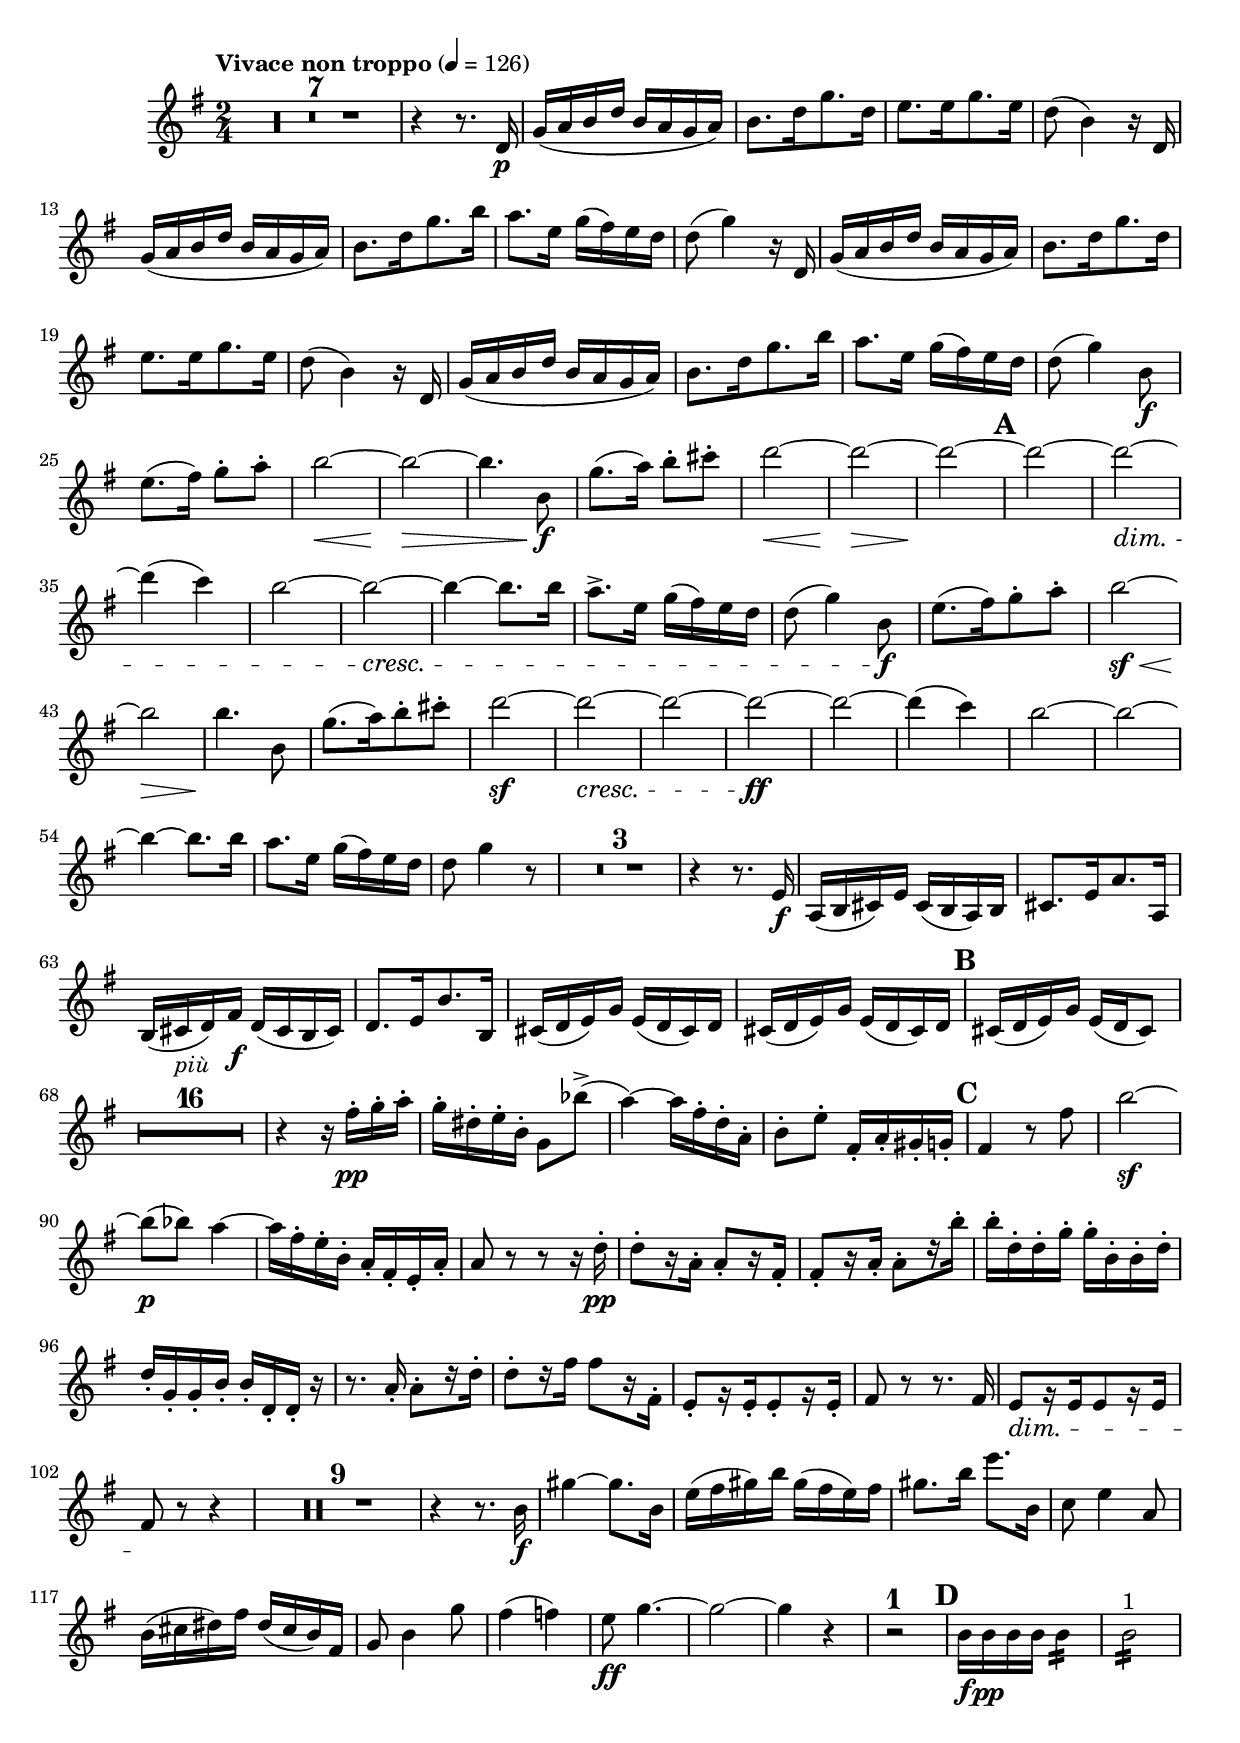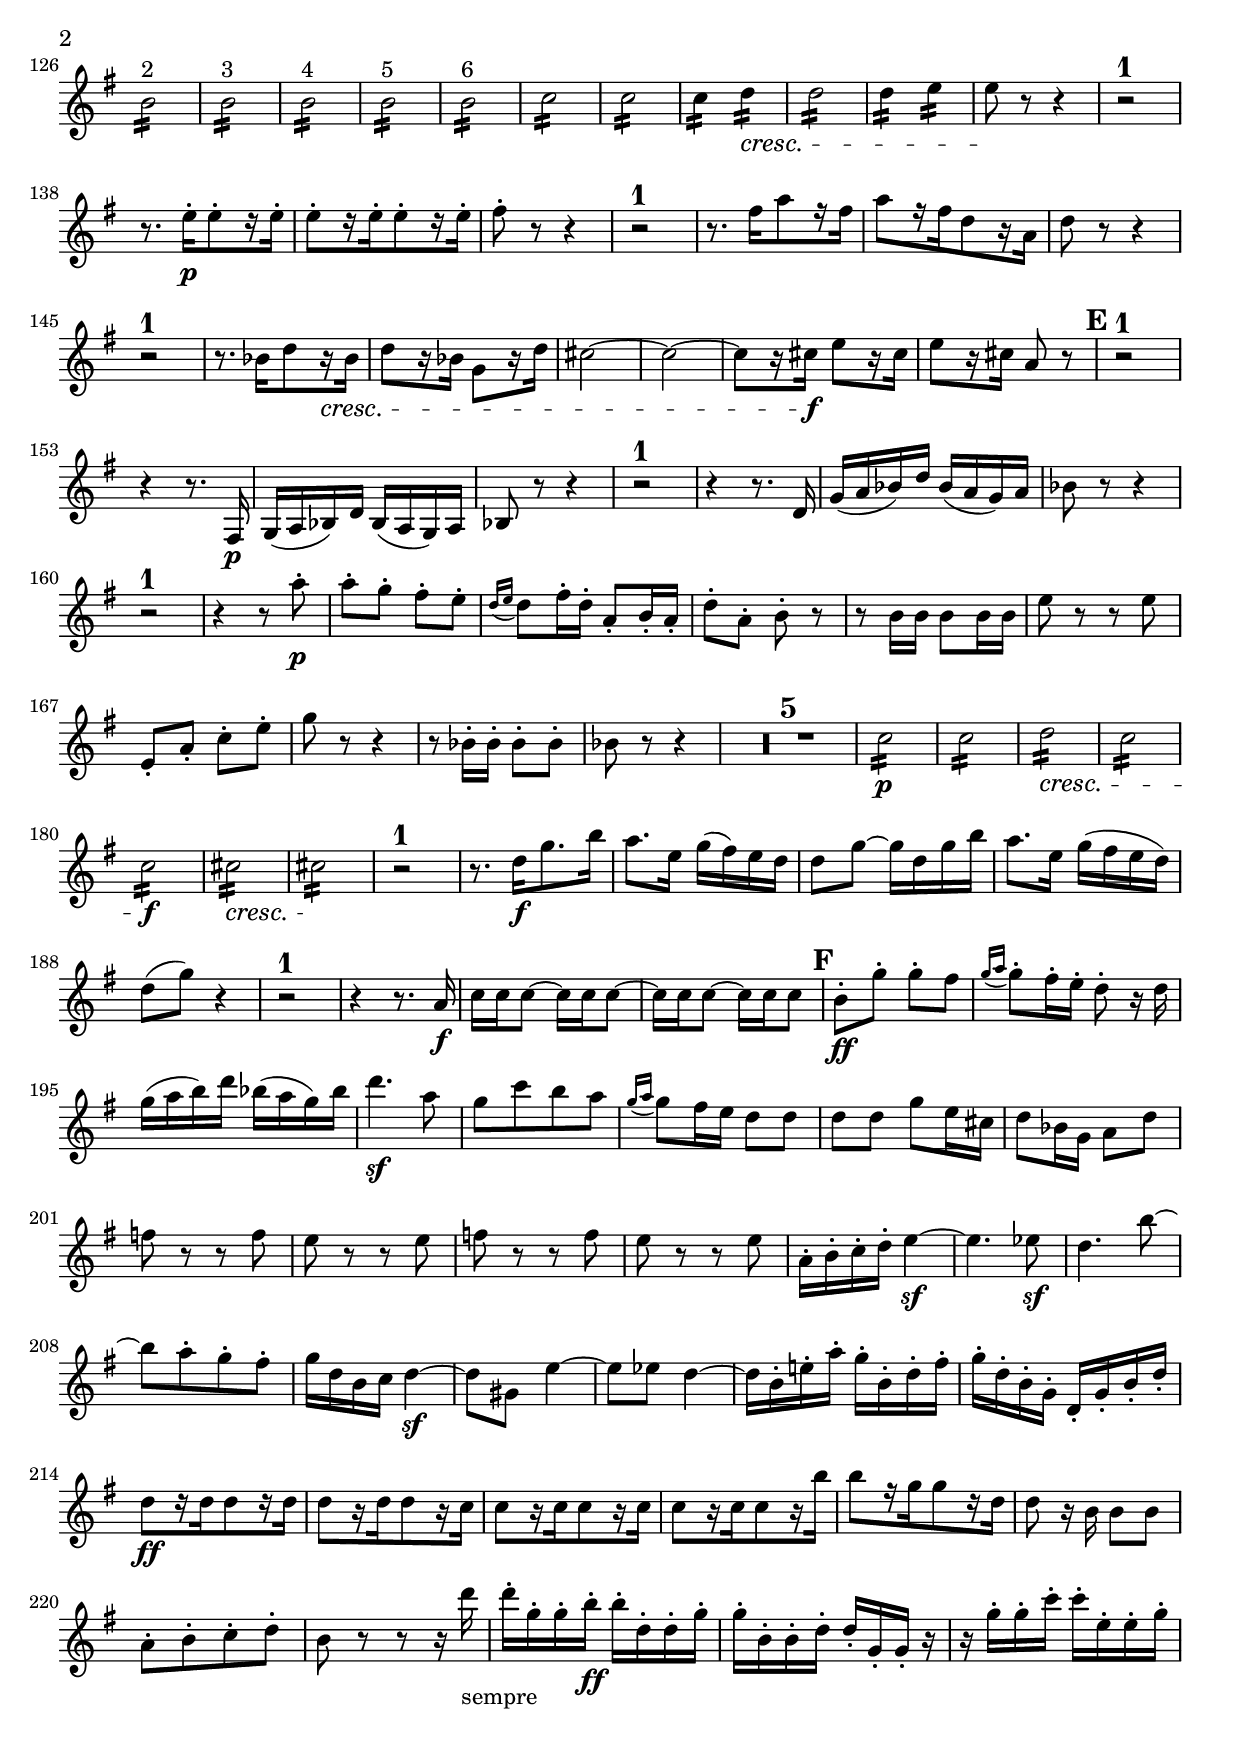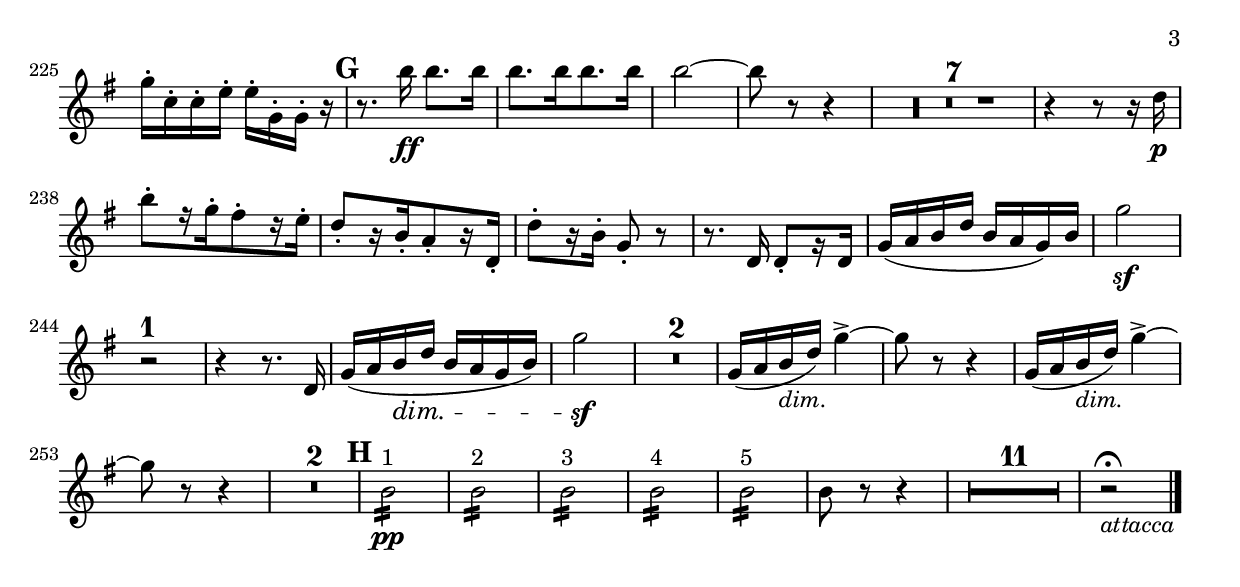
\version "2.12.3"      %Mendelssohn Symphony No. 3 - Clarinette 1
 		       %II. Scherzo assai vivace                   
\include "Globals.ly"

padText = #(define-music-function (parser location padding) (number?)
	  #{\once \override TextScript #'padding = #$padding #})

\relative c'{
	\clef treble
	\Etime \Ekey \EstringTempo
	\compressFullBarRests
	\override DynamicLineSpanner #'staff-padding = #2
	
	R2*7
	r4 r8. d16\p
	g16 (a b d b a g a)
	b8. [d16 g8. d16]
	e8. [e16 g8. e16]
	d8 (b4) r16 d,16
	g16 (a b d b a g a)
%14
	b8. [d16 g8. b16]
	a8. e16 g (fis) e d
	d8 (g4) r16 d,16
	g16 (a b d b a g a)
	b8. [d16 g8. d16]
	e8. [e16 g8. e16]
	d8 (b4) r16 d,16
	g16 (a b d b a g a)
%22
	b8. [d16 g8. b16]
	a8. e16 g (fis) e d
	d8 (g4) b,8\f	
	e8. (fis16) g8-. a-.
	b2~\< b~\> b4. b,8\f
	g'8. (a16) b8-. cis8-.
	d2~\< d~\> d~\! \mark \default
%33
	d~\dim d~ d4 (c)
	b2~\cresc b~ 
	b4~ b8. b16
	a8.-> e16 g (fis) e d 
	d8 (g4) b,8\f
	e8. [(fis16) g8-. a8-.]
	b2~\sf\< b\> b4.\! b,8
	g'8. [(a16) b8-. cis8-.]
%46
	d2~\sf\cresc d~ d~ d~\ff d~ d4 (c)
	b2~ b~ b4~ b8. b16
	a8. e16 g (fis) e d
	d8 g4 r8
	R2*3
	r4 r8. e,16\f 
	a,16 (b cis) e cis (b a) b
%62
	cis8. [e16 a8. a,16]
	\override DynamicLineSpanner #'staff-padding = #3.5
	b16 (cis_\markup {\italic \medium "più"} d) fis\f d (cis b cis)
	\override DynamicLineSpanner #'staff-padding = #2
	d8. [e16 b'8. b,16]
	\repeat unfold 2 {cis16 (d e) g e (d cis) d} \mark \default
	cis16 (d e) g e (d cis8)
	R2*16
%84
	r 4 r16 fis'16-.\pp g-. a-.
	g-. dis-. e-. b-. g8 bes'->
	(a4)~ a16 fis-. d-. a-.
	b8-. e-. fis,16-. a-. gis-. g-. \mark \default
	fis4 r8 fis'8
	b2~~\sf 
	b8\p (bes) a4~
	a16 fis-. e-. b-. a-. fis-. e-. a-.
	a8 r8 r r16 d16-.\pp
%93
	d8-. [r16 a16-.] a8-. [r16 fis16-.]
	fis8-. [r16 a16-.] a8-. [r16 b'16-.]
	b16-. d,-. d-. g-. g-. b,-. b-. d-.
	d16-. g,-. g-. b-. b-. d,-. d-. r16
	r8. a'16-. a8-. [r16 d16-.]
	d8-. [r16 fis16] fis8 [r16 fis,16-.]
	e8-. [r16 e16-. e8-. r16 e16-.]
%100
	fis8 r8 r8. fis16\dim
	e8 [r16 e16 e8 r16 e16]
	fis8\! r8 r4 
	R2*9
	r4 r8. b16\f
	gis'4~ gis8. b,16
	e16 (fis gis) b gis (fis e) fis
	gis8. b16 e8. b,16
	c8 e4 a,8
%117
	b16 (cis dis) fis dis (cis b) fis
	g8 b4 g'8
	fis4 (f)
	e8\ff g4.~
	g2~ g4 r4
	r2^\markup {\bold\medium\number 1} \mark \default
	b,16\f b\pp b b b4:16
	b2:16^"1" b2:16^"2" b2:16^"3" b2:16^"4" b2:16^"5" b2:16^"6" 
%131
	c2:16 c:16 c4:16\cresc d:16
	d2:16 d4:16 e:16 e8\! r8 r4
	r2^\markup {\bold\medium\number 1}
	r8. e16-.\p [e8-. r16 e16-.]
	e8-. [r16 e16-.e8-. r16 e16-.]
	fis8-. r8 r4
	r2^\markup {\bold\medium\number 1}
	r8. fis16 [a8 r16 fis]
%143
	a8 [r16 fis16 d8 r16 a16]
	d8 r8 r4
	r2^\markup {\bold\medium\number 1}
	r8. bes16 [d8\cresc r16 bes16]
	d8 [r16 bes16] g8 [r16 d'16]
	cis2~ cis2~
	cis8 [r16 cis16\f] e8 [r16 cis16]
	e8 [r16 cis16] a8 r8 \mark \default
	r2^\markup {\bold\medium\number 1}
%153
	r4 r8. fis,16\p 
	g16 (a bes) d bes (a g) a
	bes8 r8 r4
	r2^\markup {\bold\medium\number 1}
	r4 r8. d16
	g16 (a bes) d bes (a g) a
	bes8 r8 r4
	r2^\markup {\bold\medium\number 1}
	r4 r8 a'8-.\p
	a8-. g-. fis-. e-.
%163
\grace {d16 ([e]} d8) fis16-. d-. a8-. b16-. a-.
	d8-. a-. b-. r8
	r8 b16 b b8 b16 b
	e8 r8 r e
	e,-. a-. c-. e-.
	g8 r8 r4
	r8 bes,16-. bes-. bes8-. bes-.
	bes8 r8 r4
	R2*5
%176
	c2:16\p c:16\cresc d:16 c:16 c:16\f\cresc cis:16 cis:16\!
	r2^\markup {\bold\medium\number 1}
	r8. d16\f [g8. b16]
	a8. e16 g (fis) e d
	d8 g~ g16 d g b
	a8. e16 g (fis e d)
%188
	d8 (g) r4
	r2^\markup {\bold\medium\number 1}
	r4 r8. a,16\f
	c16 c c8~ c16 c c8~
	c16 c c8~ c16 c c8 \mark \default
	b8-.\ff g'-. g-. fis
	\grace {g16 ([a]} g8-.) fis16-. e-. d8-. r16 d16
	g16 (a b) d bes (a g) bes
	d4.\sf a8
%197
	g8 [c b a]
	\grace {g16 ([a]} g8) fis16 e d8 d
	d8 d g e16 cis
	d8 bes16 g a8 d
	f8 r8 r f
	e8 r8 r e
	f8 r8 r f
	e8 r8 r e
	a,16-. b-. c-. d-. e4~\sf
%206
	e4. ees8\sf
	d4. b'8~
	b8 [a-. g-. fis-.]
	g16 d b c d4~\sf
	d8 gis, e'4~
	e8 ees d4~
	d16 b-. e!-. a-. g-. b,-. d-. fis-.
	g-. d-. b-. g-. d-. g-. b-. d-.
	d8\ff [r16 d16 d8 r16 d16]
%215
	d8 [r16 d16 d8 r16 c16]
	c8 [r16 c16 c8 r16 c16]
	c8 [r16 c16 c8 r16 b'16]
	b8 [r16 g16 g8 r16 d16]
	d8 r16 b16 b8 b
	a-. [b-. c-. d-.]	
	\padText #4
	b r r r16 \padText #3 d'16_"sempre"
	d-. g,-. g-. b-.\ff b-. d,-. d-. g-.
%223
	g-. b,-. b-. d-. d-. g,-. g-. r16
	r g'-. g-. c-. c-. e,-. e-. g-.
	g-. c,-. c-. e-. e-. g,-. g-. r \mark \default
	r8. b'16\ff b8. b16
	b8. [b16 b8. b16]
	b2~ b8 r8 r4
	R2*7
	r4 r8 r16 d,16\p
%238
	b'8-. [r16 g16-. fis8-. r16 e16-.]
	d8-. [r16 b16-. a8-. r16 d,16-.]
	d'8-. [r16 b16-.] g8-. r8
	r8. d16 d8-. [r16 d16]
	g16 (a b d b a g) b
	g'2\sf 
	r2^\markup {\bold\medium\number 1}
	r4 r8. d,16
	g16 (a\dim b d b a g b)
%247
	g'2\sf
	R2*2
	g,16 (a b_\markup {\italic \medium "dim."} d) g4~->
	g8 r8 r4
	g,16 (a b_\markup {\italic \medium "dim."} d) g4~->
	g8 r8 r4
	R2*2 \mark \default
	b,2:16^"1"\pp b2:16^"2" b2:16^"3" b2:16^"4" b2:16^"5" b8 r8 r4
	R2*11
	r2_\markup {\italic \medium "attacca"} \fermata \bar "|."
	\break
} %music
